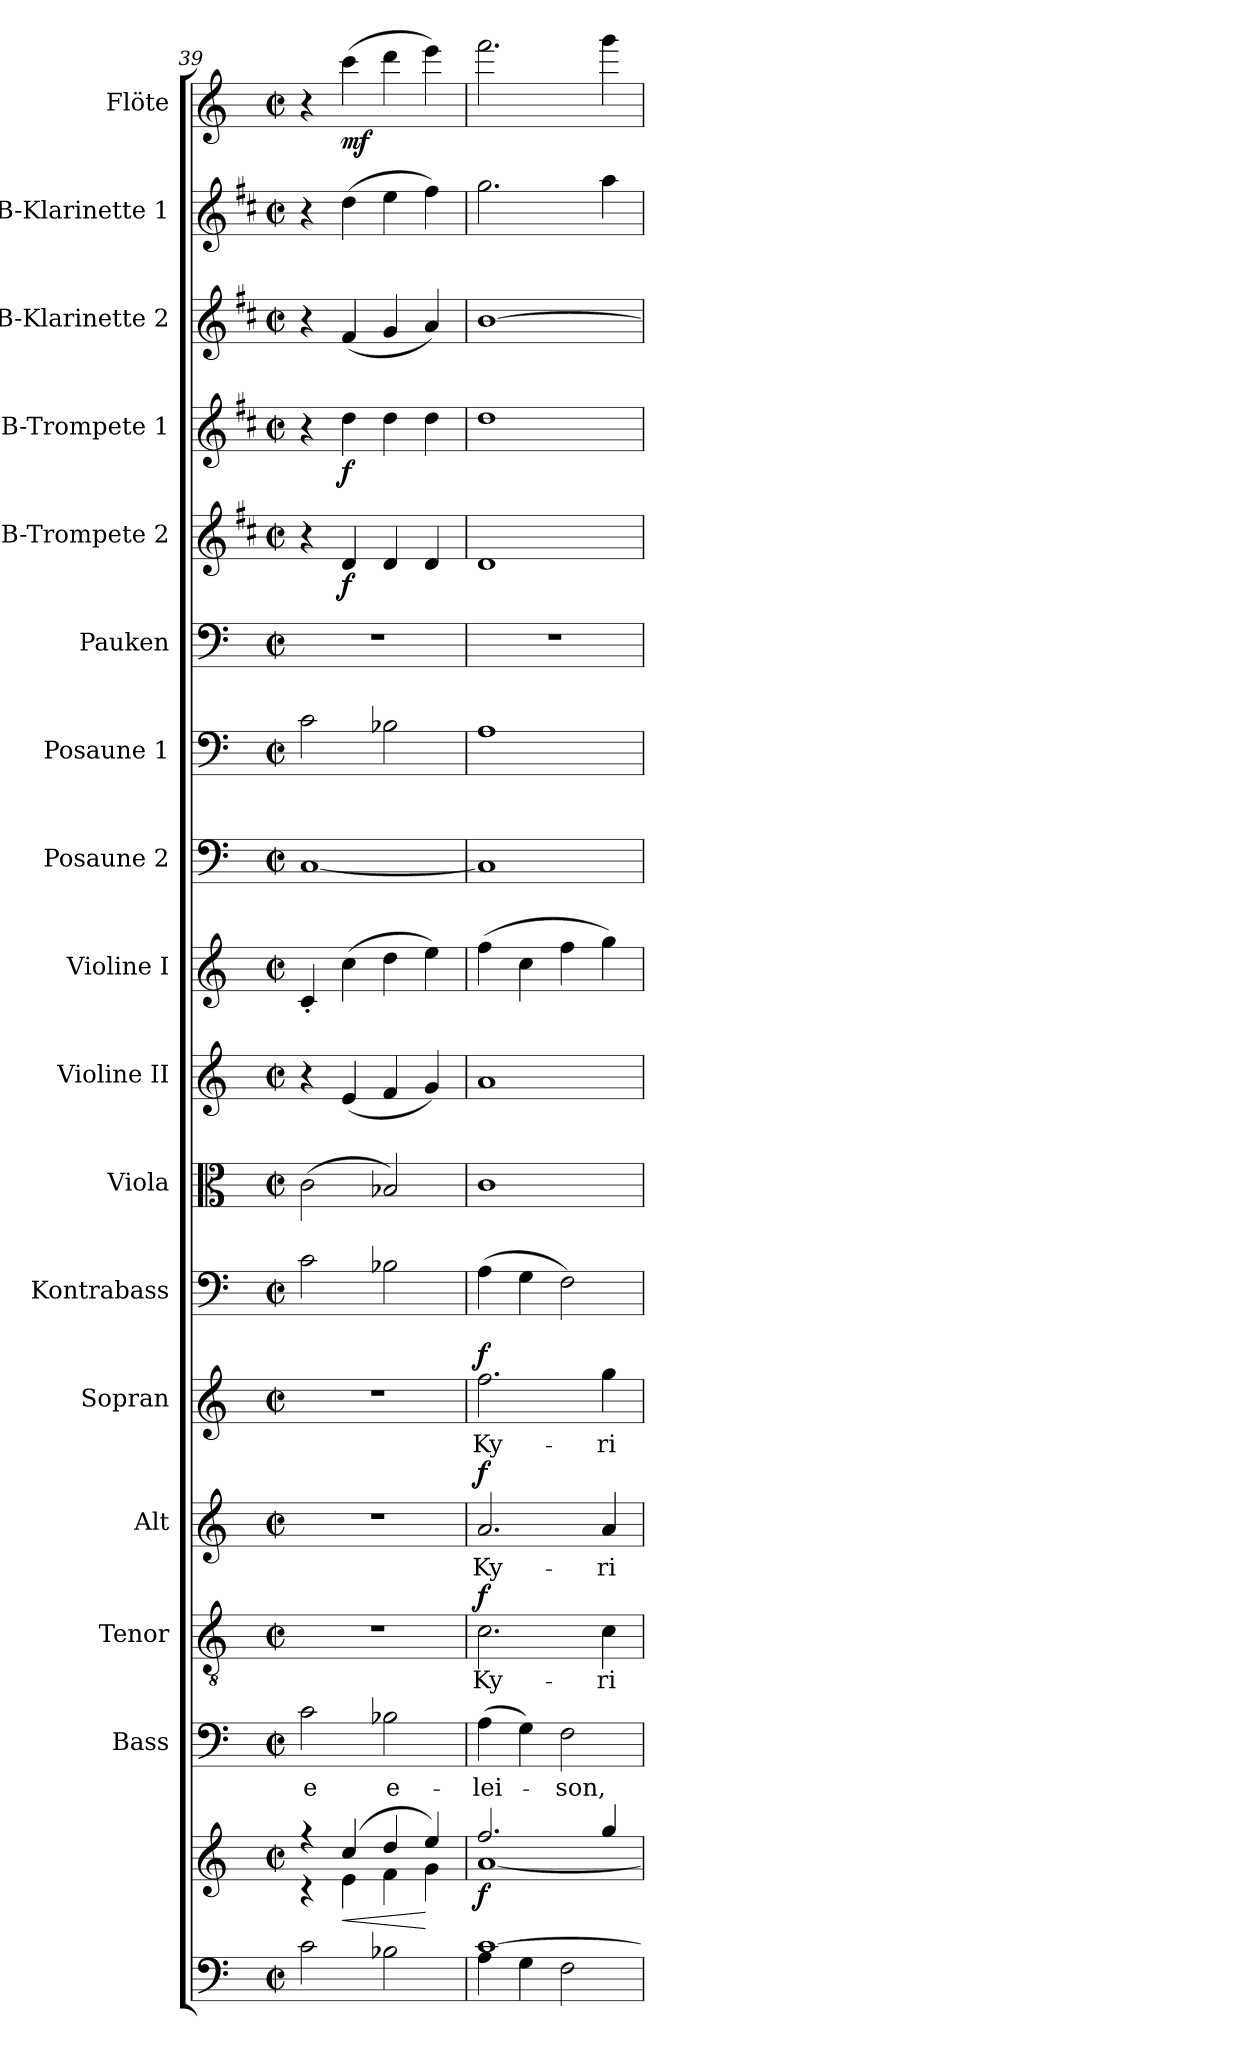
**kern	**kern	**dynam	**kern	**text	**kern	**text	**dynam	**kern	**text	**dynam	**kern	**text	**dynam	**kern	**kern	**kern	**kern	**kern	**kern	**kern	**kern	**dynam	**kern	**dynam	**kern	**kern	**kern	**dynam
*part17	*part17	*part17	*part16	*part16	*part15	*part15	*part15	*part14	*part14	*part14	*part13	*part13	*part13	*part12	*part11	*part10	*part9	*part8	*part7	*part6	*part5	*part5	*part4	*part4	*part3	*part2	*part1	*part1
*staff18	*staff17	*staff17/18	*staff16	*staff16	*staff15	*staff15	*staff15	*staff14	*staff14	*staff14	*staff13	*staff13	*staff13	*staff12	*staff11	*staff10	*staff9	*staff8	*staff7	*staff6	*staff5	*staff5	*staff4	*staff4	*staff3	*staff2	*staff1	*staff1
*	*	*	*I"Bass	*	*I"Tenor	*	*	*I"Alt	*	*	*I"Sopran	*	*	*I"Kontrabass	*I"Viola	*I"Violine II	*I"Violine I	*I"Posaune 2	*I"Posaune 1	*I"Pauken	*I"B-Trompete 2	*	*I"B-Trompete 1	*	*I"B-Klarinette 2	*I"B-Klarinette 1	*I"Flöte	*
*	*	*	*I'B.	*	*I'T.	*	*	*I'A.	*	*	*I'S.	*	*	*I'Kb.	*I'Vla.	*I'Vl. II	*I'Vl. I	*I'Pos. 2	*I'Pos. 1	*I'Pk.	*I'B Trp. 2	*	*I'B Trp. 1	*	*I'B Kl. 2	*I'B Kl. 1	*I'Fl.	*
*clefF4	*clefG2	*	*clefF4	*	*clefGv2	*	*	*clefG2	*	*	*clefG2	*	*	*clefF4	*clefC3	*clefG2	*clefG2	*clefF4	*clefF4	*clefF4	*clefG2	*	*clefG2	*	*clefG2	*clefG2	*clefG2	*
*	*	*	*	*	*	*	*	*	*	*	*	*	*	*ITrd7c12	*	*	*	*	*	*	*ITrd1c2	*	*ITrd1c2	*	*ITrd1c2	*ITrd1c2	*	*
*k[]	*k[]	*	*k[]	*	*k[]	*	*	*k[]	*	*	*k[]	*	*	*k[]	*k[]	*k[]	*k[]	*k[]	*k[]	*k[]	*k[]	*	*k[]	*	*k[]	*k[]	*k[]	*
*C:	*C:	*	*C:	*	*C:	*	*	*C:	*	*	*C:	*	*	*C:	*C:	*C:	*C:	*C:	*C:	*C:	*C:	*	*C:	*	*C:	*C:	*C:	*
*M2/2	*M2/2	*	*M2/2	*	*M2/2	*	*	*M2/2	*	*	*M2/2	*	*	*M2/2	*M2/2	*M2/2	*M2/2	*M2/2	*M2/2	*M2/2	*M2/2	*	*M2/2	*	*M2/2	*M2/2	*M2/2	*
*met(c|)	*met(c|)	*	*met(c|)	*	*met(c|)	*	*	*met(c|)	*	*	*met(c|)	*	*	*met(c|)	*met(c|)	*met(c|)	*met(c|)	*met(c|)	*met(c|)	*met(c|)	*met(c|)	*	*met(c|)	*	*met(c|)	*met(c|)	*met(c|)	*
=39	=39	=39	=39	=39	=39	=39	=39	=39	=39	=39	=39	=39	=39	=39	=39	=39	=39	=39	=39	=39	=39	=39	=39	=39	=39	=39	=39	=39
*	*^	*	*	*	*	*	*	*	*	*	*	*	*	*	*	*	*	*	*	*	*	*	*	*	*	*	*	*
!	!	!	!	!	!LO:LY:b	!	!	!	!	!	!	!	!	!	!	!	!	!	!	!	!	!	!	!	!	!	!	!	!
2c\	4r	4r	.	2c\	-e	1r	.	.	1r	.	.	1r	.	.	2C\	(>2c\	4r	4c'</	[1C	2c\	1r	4r	.	4r	.	4r	4r	4r	.
!	!	!	!LO:HP:b	!	!	!	!	!	!	!	!	!	!	!	!	!	!	!	!	!	!	!	!LO:DY:b	!	!LO:DY:b	!	!	!	!LO:DY:b
.	(4cc/	4e\	<	.	.	.	.	.	.	.	.	.	.	.	.	.	(<4e/	(>4cc\	.	.	.	4c/	f	4cc\	f	(<4e/	(>4cc\	(>4ccc\	mf
!	!	!	!	!	!LO:LY:b	!	!	!	!	!	!	!	!	!	!	!	!	!	!	!	!	!	!	!	!	!	!	!	!
2B-X\	4dd/	4f\	.	2B-X\	e-	.	.	.	.	.	.	.	.	.	2BB-X\	2B-X/)	4f/	4dd\	.	2B-X\	.	4c/	.	4cc\	.	4f/	4dd\	4ddd\	.
.	4ee/)	4g\	[	.	.	.	.	.	.	.	.	.	.	.	.	.	4g/)	4ee\)	.	.	.	4c/	.	4cc\	.	4g/)	4ee\)	4eee\)	.
=40	=40	=40	=40	=40	=40	=40	=40	=40	=40	=40	=40	=40	=40	=40	=40	=40	=40	=40	=40	=40	=40	=40	=40	=40	=40	=40	=40	=40	=40
*^	*	*	*	*	*	*	*	*	*	*	*	*	*	*	*	*	*	*	*	*	*	*	*	*	*	*	*	*	*
!	!	!	!	!LO:DY:b	!	!LO:LY:b	!	!LO:LY:b	!LO:DY:a	!	!LO:LY:b	!LO:DY:a	!	!LO:LY:b	!LO:DY:a	!	!	!	!	!	!	!	!	!	!	!	!	!	!	!
[>1c	4A\	2.ff/	[<1a	f	(>4A\	-lei-	2.c\	Ky-	f	2.a/	Ky-	f	2.ff\	Ky-	f	(>4AA\	1c	1a	(>4ff\	1C]	1A	1r	1c	.	1cc	.	[1a	2.ff\	2.fff\	.
.	4G\	.	.	.	4G\)	.	.	.	.	.	.	.	.	.	.	4GG\	.	.	4cc\	.	.	.	.	.	.	.	.	.	.	.
!	!	!	!	!	!	!LO:LY:b	!	!	!	!	!	!	!	!	!	!	!	!	!	!	!	!	!	!	!	!	!	!	!	!
.	2F\	.	.	.	2F\	-son,	.	.	.	.	.	.	.	.	.	2FF\)	.	.	4ff\	.	.	.	.	.	.	.	.	.	.	.
!	!	!	!	!	!	!	!	!LO:LY:b	!	!	!LO:LY:b	!	!	!LO:LY:b	!	!	!	!	!	!	!	!	!	!	!	!	!	!	!	!
.	.	4gg/	.	.	.	.	4c\	-ri-	.	4a/	-ri-	.	4gg\	-ri-	.	.	.	.	4gg\)	.	.	.	.	.	.	.	.	4gg\	4ggg\	.
*v	*v	*	*	*	*	*	*	*	*	*	*	*	*	*	*	*	*	*	*	*	*	*	*	*	*	*	*	*	*	*
*	*v	*v	*	*	*	*	*	*	*	*	*	*	*	*	*	*	*	*	*	*	*	*	*	*	*	*	*	*	*
=	=	=	=	=	=	=	=	=	=	=	=	=	=	=	=	=	=	=	=	=	=	=	=	=	=	=	=	=
*-	*-	*-	*-	*-	*-	*-	*-	*-	*-	*-	*-	*-	*-	*-	*-	*-	*-	*-	*-	*-	*-	*-	*-	*-	*-	*-	*-	*-
